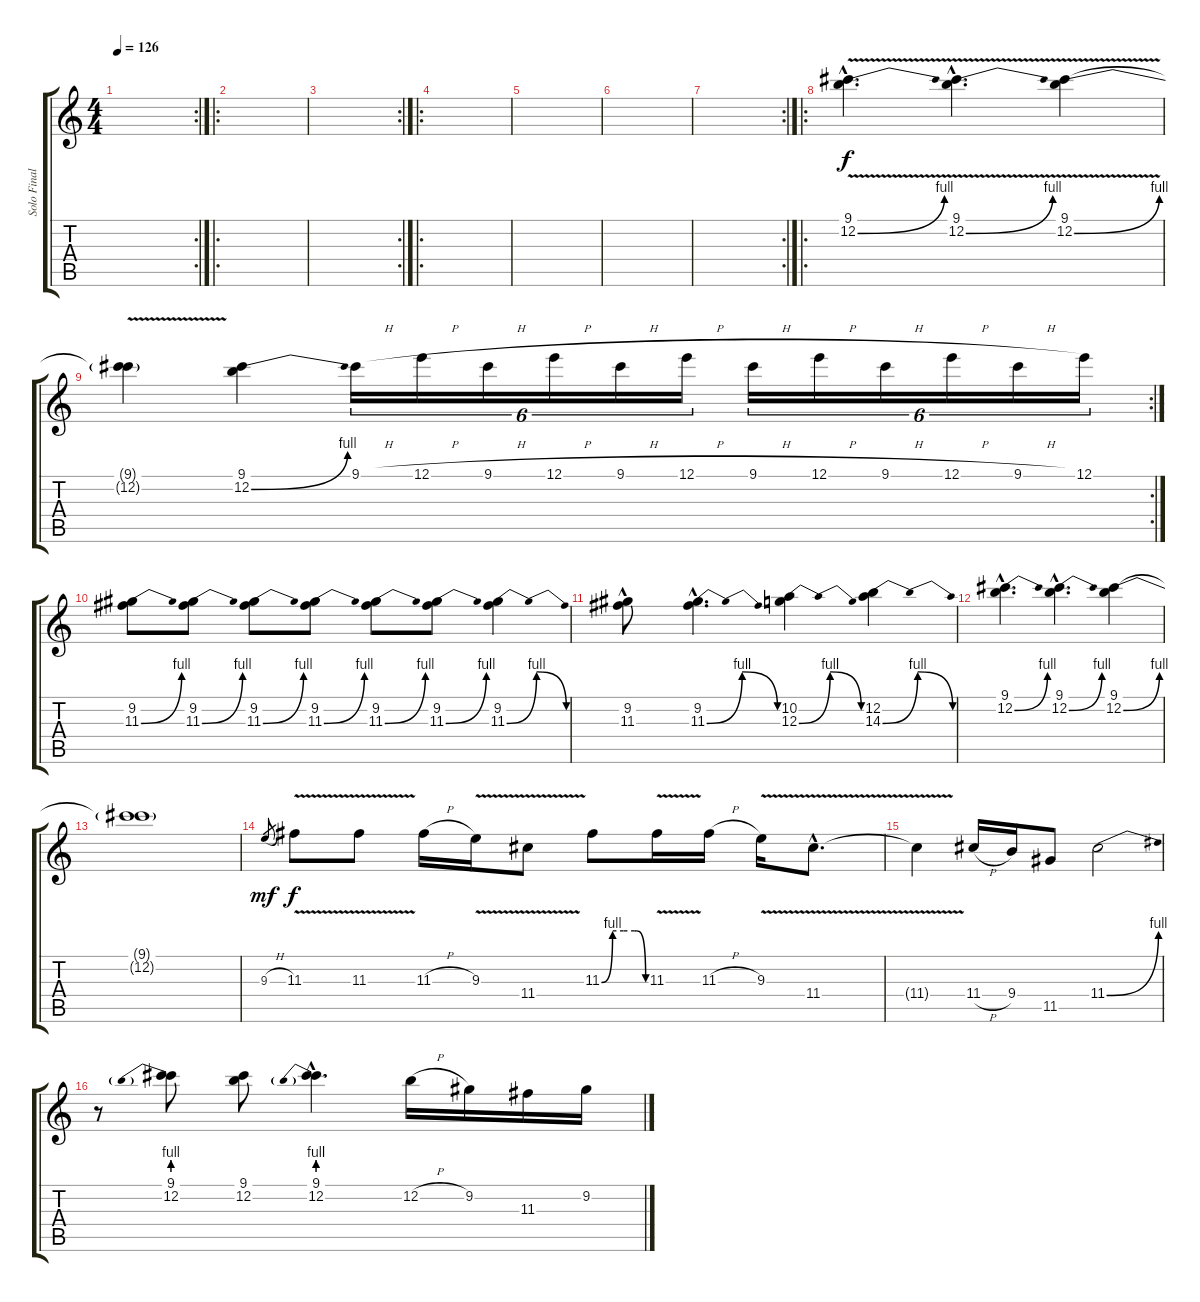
\track ("Solo Final" "Solo Final") {instrument overdrivenguitar}
\staff {score tabs}
\tuning (E4 B3 G3 D3 A2 E2) {hide}
\rc 2
\ts (4 4)
\tempo 126
\clef g2
\ks c
|
\ro
|
\rc 2
|
\ro
|
|
|
\rc 2
|
\ro
(9.1{hac} 12.2{be (bend 0 0 60 4) v hac}).4{d} (9.1{hac} 12.2{be (bend 0 0 60 4) v hac}).4{d} (9.1 12.2{be (bend 0 0 60 4) v}).4 |
\rc 2
(9.1{t} 12.2{t}).4 (9.1 12.2{be (bend 0 0 60 4)}).4 9.1{h}.16{tu (6 4)} 12.1{h}.16{tu (6 4)} 9.1{h}.16{tu (6 4)} 12.1{h}.16{tu (6 4)} 9.1{h}.16{tu (6 4)} 12.1{h}.16{tu (6 4)} 9.1{h}.16{tu (6 4)} 12.1{h}.16{tu (6 4)} 9.1{h}.16{tu (6 4)} 12.1{h}.16{tu (6 4)} 9.1{h}.16{tu (6 4)} 12.1.16{tu (6 4)} |
(9.2 11.3{be (bend 0 0 60 4)}).8 (9.2 11.3{be (bend 0 0 60 4)}).8 (9.2 11.3{be (bend 0 0 60 4)}).8 (9.2 11.3{be (bend 0 0 60 4)}).8 (9.2 11.3{be (bend 0 0 60 4)}).8 (9.2 11.3{be (bend 0 0 60 4)}).8 (9.2 11.3{be (bendrelease 0 0 30 4 30 4 60 0)}).4 |
(9.2{hac} 11.3).8 (9.2{hac} 11.3{be (bendrelease 0 0 30 4 30 4 60 0) hac}).4{d} (10.2 12.3{be (bendrelease 0 0 30 4 30 4 60 0)}).4 (12.2 14.3{be (bendrelease 0 0 30 4 30 4 60 0)}).4 |
(9.1{hac} 12.2{be (bend 0 0 60 4) hac}).4{d} (9.1{hac} 12.2{be (bend 0 0 60 4) hac}).4{d} (9.1 12.2{be (bend 0 0 60 4)}).4 |
(9.1{t} 12.2{t}).1 |
9.3{h}.8{gr dy mf} 11.3{v}.8{dy f} 11.3{v}.8 11.3{h}.16 9.3{v}.16 11.4{v}.8 11.3{be (custom 0 0 15 4 30 4 45 4 47 4 60 0)}.8 11.3{v}.16 11.3{h}.16 9.3{v}.16 11.4{v hac}.8{d} |
11.4{t}.4 11.4{h}.16 9.4.16 11.5.8 11.4{be (bend 0 0 60 4)}.2 |
r.8 (9.1 12.2{be (prebend 0 4 60 4)}).8 (9.1 12.2).8 (9.1{hac} 12.2{be (prebend 0 4 60 4) hac}).4{d} 12.2{h}.16 9.2.16 11.3.16 9.2.16
